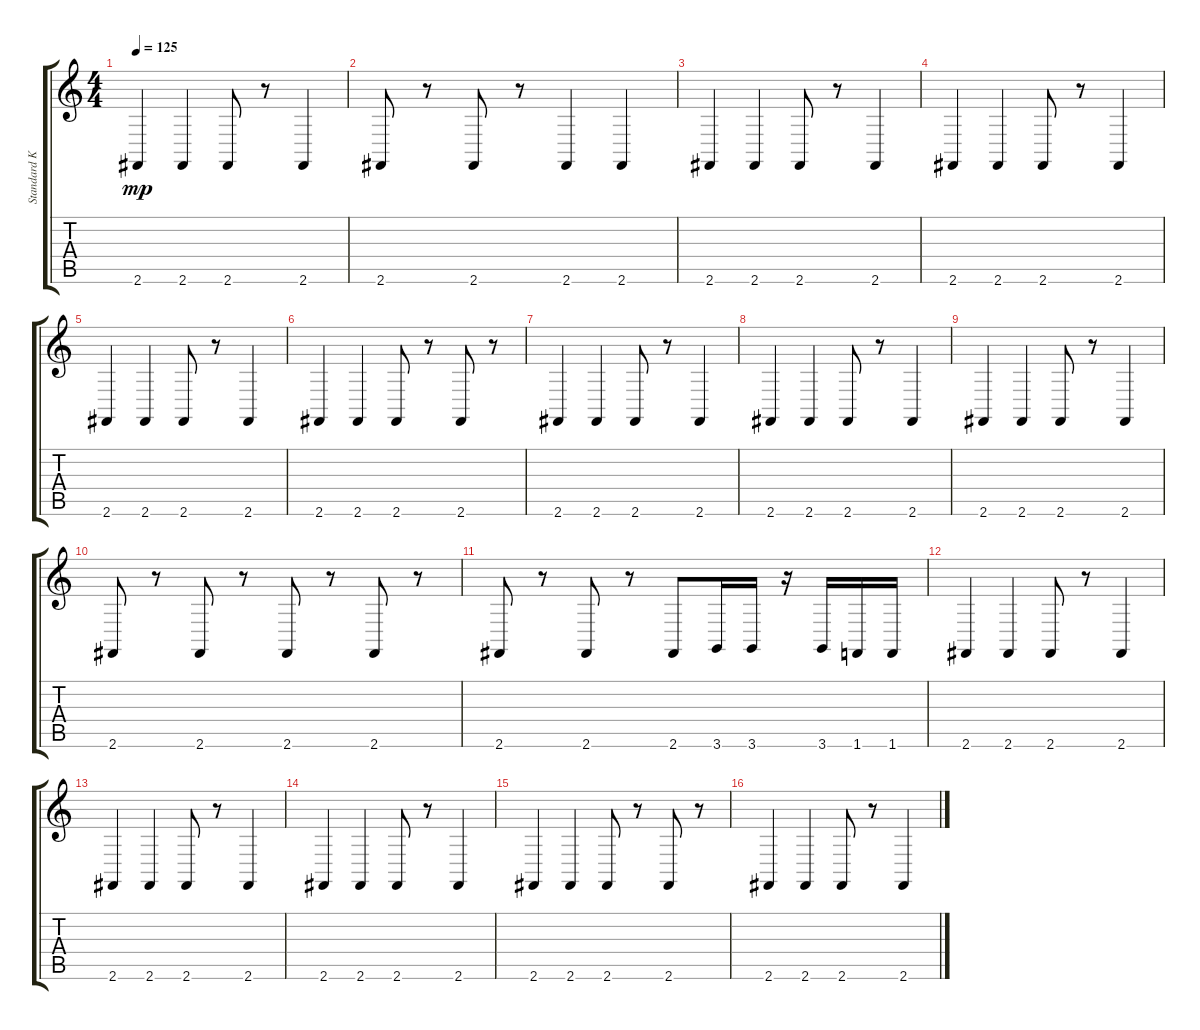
\track ("Standard Kit" "Standard K") {instrument acousticgrandpiano}
\staff {score tabs}
\tuning (E4 B3 G3 D3 A2 E2) {hide}
\ts (4 4)
\tempo 125
\clef g2
\ks c
2.6.4{dy mp} 2.6.4 2.6.8 r.8 2.6.4 |
2.6.8 r.8 2.6.8 r.8 2.6.4 2.6.4 |
2.6.4 2.6.4 2.6.8 r.8 2.6.4 |
2.6.4 2.6.4 2.6.8 r.8 2.6.4 |
2.6.4 2.6.4 2.6.8 r.8 2.6.4 |
2.6.4 2.6.4 2.6.8 r.8 2.6.8 r.8 |
2.6.4 2.6.4 2.6.8 r.8 2.6.4 |
2.6.4 2.6.4 2.6.8 r.8 2.6.4 |
2.6.4 2.6.4 2.6.8 r.8 2.6.4 |
2.6.8 r.8 2.6.8 r.8 2.6.8 r.8 2.6.8 r.8 |
2.6.8 r.8 2.6.8 r.8 2.6.8 3.6.16 3.6.16 r.16 3.6.16 1.6.16 1.6.16 |
2.6.4 2.6.4 2.6.8 r.8 2.6.4 |
2.6.4 2.6.4 2.6.8 r.8 2.6.4 |
2.6.4 2.6.4 2.6.8 r.8 2.6.4 |
2.6.4 2.6.4 2.6.8 r.8 2.6.8 r.8 |
2.6.4 2.6.4 2.6.8 r.8 2.6.4
